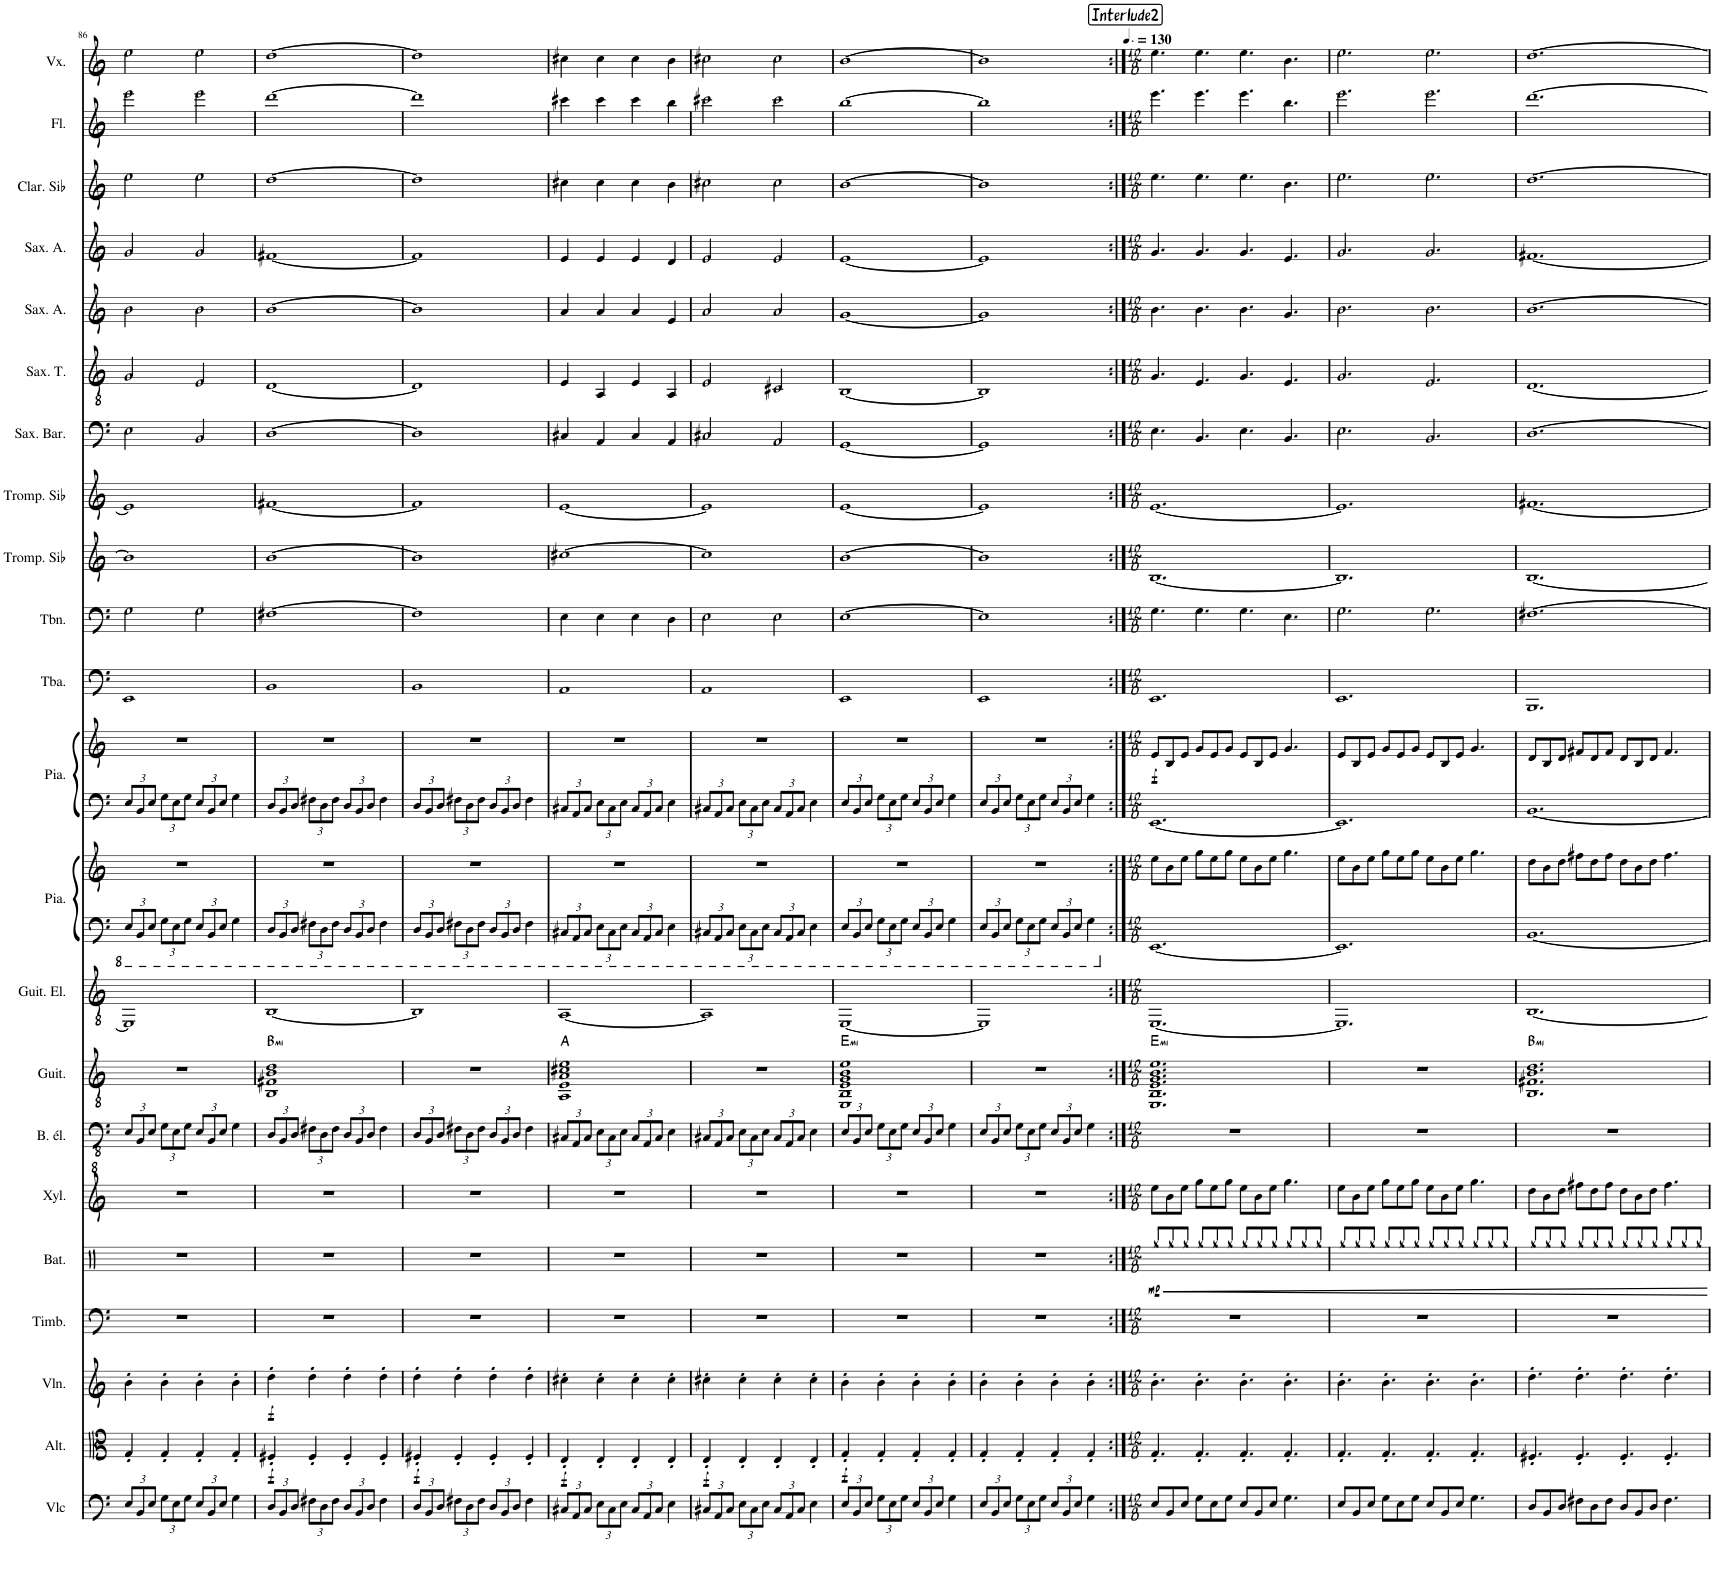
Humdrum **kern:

**kern	**kern	**dynam	**kern	**dynam	**kern	**kern	**dynam	**kern	**kern	**kern	**harte	**kern	**kern	**kern	**kern	**kern	**dynam	**kern	**kern	**kern	**kern	**kern	**kern	**kern	**kern	**kern	**kern	**kern
*part22	*part21	*part21	*part20	*part20	*part19	*part18	*part18	*part17	*part16	*part15	*part15	*part14	*part13	*part13	*part12	*part12	*part12	*part11	*part10	*part9	*part8	*part7	*part6	*part5	*part4	*part3	*part2	*part1
*staff24	*staff23	*staff23	*staff22	*staff22	*staff21	*staff20	*staff20	*staff19	*staff18	*staff17	*	*staff16	*staff15	*staff14	*staff13	*staff12	*staff12/13	*staff11	*staff10	*staff9	*staff8	*staff7	*staff6	*staff5	*staff4	*staff3	*staff2	*staff1
*I"Violoncelle	*I"Alto	*	*I"Violon	*	*I"Timbales	*I"Batterie	*	*I"Xylophone	*I"Basse électrique	*I"Guitare acoustique	*	*I"Guitare électrique	*I"Piano	*	*I"Piano	*	*	*I"Tuba	*I"Trombone	*I"Trompette en Sib	*I"Trompette en Sib	*I"Saxophone Baryton	*I"Saxophone Ténor	*I"Saxophone Alto	*I"Saxophone Alto	*I"Clarinette en Sib	*I"Flûte	*I"Voix
*I'Vlc	*I'Alt.	*	*I'Vln.	*	*I'Timb.	*I'Bat.	*	*I'Xyl.	*I'B. él.	*I'Guit.	*	*I'Guit. El.	*I'Pia.	*	*I'Pia.	*	*	*I'Tba.	*I'Tbn.	*I'Tromp. Sib	*I'Tromp. Sib	*I'Sax. Bar.	*I'Sax. T.	*I'Sax. A.	*I'Sax. A.	*I'Clar. Sib	*I'Fl.	*I'Vx.
!!LO:PB:g=z
*clefF4	*clefC3	*	*clefG2	*	*clefF4	*clefX	*	*clefG^2	*clefFv4	*clefGv2	*	*clefGv2	*clefF4	*clefG2	*clefF4	*clefG2	*	*clefF4	*clefF4	*clefG2	*clefG2	*clefF4	*clefGv2	*clefG2	*clefG2	*clefG2	*clefG2	*clefG2
*	*	*	*	*	*	*	*	*	*	*	*	*	*	*	*	*	*	*	*	*ITrd1c2	*ITrd1c2	*ITrd12c21	*ITrd8c14	*ITrd5c9	*ITrd5c9	*ITrd1c2	*	*
*k[]	*k[]	*	*k[]	*	*k[]	*k[]	*	*k[]	*k[]	*k[]	*	*k[]	*k[]	*k[]	*k[]	*k[]	*	*k[]	*k[]	*k[]	*k[]	*k[]	*k[]	*k[]	*k[]	*k[]	*k[]	*k[]
*M4/4	*M4/4	*	*M4/4	*	*M4/4	*M4/4	*	*M4/4	*M4/4	*M4/4	*	*M4/4	*M4/4	*M4/4	*M4/4	*M4/4	*	*M4/4	*M4/4	*M4/4	*M4/4	*M4/4	*M4/4	*M4/4	*M4/4	*M4/4	*M4/4	*M4/4
*Xbrackettup	*	*	*	*	*	*	*	*	*Xbrackettup	*	*	*	*Xbrackettup	*	*Xbrackettup	*	*	*	*	*	*	*	*	*	*	*	*	*
=86	=86	=86	=86	=86	=86	=86	=86	=86	=86	=86	=86	=86	=86	=86	=86	=86	=86	=86	=86	=86	=86	=86	=86	=86	=86	=86	=86	=86
12E/L	4G'/	.	4b'\	.	1r	1r	.	1r	12EE/L	1r	.	1EE]	12EE/L	1r	12E/L	1r	.	1EE	2G\	1b]	1e]	2E\	2G/	2b\	2g/	2ee\	2eee\	2ee\
12BB/	.	.	.	.	.	.	.	.	12BBB/	.	.	.	12BBB/	.	12BB/	.	.	.	.	.	.	.	.	.	.	.	.	.
12E/J	.	.	.	.	.	.	.	.	12EE/J	.	.	.	12EE/J	.	12E/J	.	.	.	.	.	.	.	.	.	.	.	.	.
12G\L	4G'/	.	4b'\	.	.	.	.	.	12GG\L	.	.	.	12GG\L	.	12G\L	.	.	.	.	.	.	.	.	.	.	.	.	.
12E\	.	.	.	.	.	.	.	.	12EE\	.	.	.	12EE\	.	12E\	.	.	.	.	.	.	.	.	.	.	.	.	.
12G\J	.	.	.	.	.	.	.	.	12GG\J	.	.	.	12GG\J	.	12G\J	.	.	.	.	.	.	.	.	.	.	.	.	.
12E/L	4G'/	.	4b'\	.	.	.	.	.	12EE/L	.	.	.	12EE/L	.	12E/L	.	.	.	2G\	.	.	2BB/	2E/	2b\	2g/	2ee\	2eee\	2ee\
12BB/	.	.	.	.	.	.	.	.	12BBB/	.	.	.	12BBB/	.	12BB/	.	.	.	.	.	.	.	.	.	.	.	.	.
12E/J	.	.	.	.	.	.	.	.	12EE/J	.	.	.	12EE/J	.	12E/J	.	.	.	.	.	.	.	.	.	.	.	.	.
4G\	4G'/	.	4b'\	.	.	.	.	.	4GG\	.	.	.	4GG\	.	4G\	.	.	.	.	.	.	.	.	.	.	.	.	.
=87	=87	=87	=87	=87	=87	=87	=87	=87	=87	=87	=87	=87	=87	=87	=87	=87	=87	=87	=87	=87	=87	=87	=87	=87	=87	=87	=87	=87
!	!	!LO:DY:b	!	!LO:DY:b	!	!	!	!	!	!	!LO:H:kt=mi	!	!	!	!	!	!	!	!	!	!	!	!	!	!	!	!	!
12D/L	4F#X'/	f	4dd'\	f	1r	1r	.	1r	12DD/L	1BB 1F#X 1B 1d	B:min	[1BB	12DD/L	1r	12D/L	1r	.	1BB	[1F#X	[1b	[1f#X	[1D	[1D	[1b	[1f#X	[1dd	[1ddd	[1dd
12BB/	.	.	.	.	.	.	.	.	12BBB/	.	.	.	12BBB/	.	12BB/	.	.	.	.	.	.	.	.	.	.	.	.	.
12D/J	.	.	.	.	.	.	.	.	12DD/J	.	.	.	12DD/J	.	12D/J	.	.	.	.	.	.	.	.	.	.	.	.	.
12F#X\L	4F#'/	.	4dd'\	.	.	.	.	.	12FF#X\L	.	.	.	12FF#X\L	.	12F#X\L	.	.	.	.	.	.	.	.	.	.	.	.	.
12D\	.	.	.	.	.	.	.	.	12DD\	.	.	.	12DD\	.	12D\	.	.	.	.	.	.	.	.	.	.	.	.	.
12F#\J	.	.	.	.	.	.	.	.	12FF#\J	.	.	.	12FF#\J	.	12F#\J	.	.	.	.	.	.	.	.	.	.	.	.	.
12D/L	4F#'/	.	4dd'\	.	.	.	.	.	12DD/L	.	.	.	12DD/L	.	12D/L	.	.	.	.	.	.	.	.	.	.	.	.	.
12BB/	.	.	.	.	.	.	.	.	12BBB/	.	.	.	12BBB/	.	12BB/	.	.	.	.	.	.	.	.	.	.	.	.	.
12D/J	.	.	.	.	.	.	.	.	12DD/J	.	.	.	12DD/J	.	12D/J	.	.	.	.	.	.	.	.	.	.	.	.	.
4F#\	4F#'/	.	4dd'\	.	.	.	.	.	4FF#\	.	.	.	4FF#\	.	4F#\	.	.	.	.	.	.	.	.	.	.	.	.	.
=88	=88	=88	=88	=88	=88	=88	=88	=88	=88	=88	=88	=88	=88	=88	=88	=88	=88	=88	=88	=88	=88	=88	=88	=88	=88	=88	=88	=88
!	!	!LO:DY:b	!	!	!	!	!	!	!	!	!	!	!	!	!	!	!	!	!	!	!	!	!	!	!	!	!	!
12D/L	4F#X'/	f	4dd'\	.	1r	1r	.	1r	12DD/L	1r	.	1BB]	12DD/L	1r	12D/L	1r	.	1BB	1F#]	1b]	1f#]	1D]	1D]	1b]	1f#]	1dd]	1ddd]	1dd]
12BB/	.	.	.	.	.	.	.	.	12BBB/	.	.	.	12BBB/	.	12BB/	.	.	.	.	.	.	.	.	.	.	.	.	.
12D/J	.	.	.	.	.	.	.	.	12DD/J	.	.	.	12DD/J	.	12D/J	.	.	.	.	.	.	.	.	.	.	.	.	.
12F#X\L	4F#'/	.	4dd'\	.	.	.	.	.	12FF#X\L	.	.	.	12FF#X\L	.	12F#X\L	.	.	.	.	.	.	.	.	.	.	.	.	.
12D\	.	.	.	.	.	.	.	.	12DD\	.	.	.	12DD\	.	12D\	.	.	.	.	.	.	.	.	.	.	.	.	.
12F#\J	.	.	.	.	.	.	.	.	12FF#\J	.	.	.	12FF#\J	.	12F#\J	.	.	.	.	.	.	.	.	.	.	.	.	.
12D/L	4F#'/	.	4dd'\	.	.	.	.	.	12DD/L	.	.	.	12DD/L	.	12D/L	.	.	.	.	.	.	.	.	.	.	.	.	.
12BB/	.	.	.	.	.	.	.	.	12BBB/	.	.	.	12BBB/	.	12BB/	.	.	.	.	.	.	.	.	.	.	.	.	.
12D/J	.	.	.	.	.	.	.	.	12DD/J	.	.	.	12DD/J	.	12D/J	.	.	.	.	.	.	.	.	.	.	.	.	.
4F#\	4F#'/	.	4dd'\	.	.	.	.	.	4FF#\	.	.	.	4FF#\	.	4F#\	.	.	.	.	.	.	.	.	.	.	.	.	.
=89	=89	=89	=89	=89	=89	=89	=89	=89	=89	=89	=89	=89	=89	=89	=89	=89	=89	=89	=89	=89	=89	=89	=89	=89	=89	=89	=89	=89
!	!	!LO:DY:b	!	!	!	!	!	!	!	!	!	!	!	!	!	!	!	!	!	!	!	!	!	!	!	!	!	!
12C#X/L	4E'/	f	4cc#X'\	.	1r	1r	.	1r	12CC#X/L	1AA 1E 1A 1c#X 1e	A:maj	[1AA	12CC#X/L	1r	12C#X/L	1r	.	1AA	4E\	[1cc#X	[1e	4C#X/	4E/	4a/	4e/	4cc#X\	4ccc#X\	4cc#X\
12AA/	.	.	.	.	.	.	.	.	12AAA/	.	.	.	12AAA/	.	12AA/	.	.	.	.	.	.	.	.	.	.	.	.	.
12C#/J	.	.	.	.	.	.	.	.	12CC#/J	.	.	.	12CC#/J	.	12C#/J	.	.	.	.	.	.	.	.	.	.	.	.	.
12E\L	4E'/	.	4cc#'\	.	.	.	.	.	12EE\L	.	.	.	12EE\L	.	12E\L	.	.	.	4E\	.	.	4AA/	4AA/	4a/	4e/	4cc#\	4ccc#\	4cc#\
12C#\	.	.	.	.	.	.	.	.	12CC#\	.	.	.	12CC#\	.	12C#\	.	.	.	.	.	.	.	.	.	.	.	.	.
12E\J	.	.	.	.	.	.	.	.	12EE\J	.	.	.	12EE\J	.	12E\J	.	.	.	.	.	.	.	.	.	.	.	.	.
12C#/L	4E'/	.	4cc#'\	.	.	.	.	.	12CC#/L	.	.	.	12CC#/L	.	12C#/L	.	.	.	4E\	.	.	4C#/	4E/	4a/	4e/	4cc#\	4ccc#\	4cc#\
12AA/	.	.	.	.	.	.	.	.	12AAA/	.	.	.	12AAA/	.	12AA/	.	.	.	.	.	.	.	.	.	.	.	.	.
12C#/J	.	.	.	.	.	.	.	.	12CC#/J	.	.	.	12CC#/J	.	12C#/J	.	.	.	.	.	.	.	.	.	.	.	.	.
4E\	4E'/	.	4cc#'\	.	.	.	.	.	4EE\	.	.	.	4EE\	.	4E\	.	.	.	4D\	.	.	4AA/	4AA/	4e/	4d/	4b\	4bb\	4b\
=90	=90	=90	=90	=90	=90	=90	=90	=90	=90	=90	=90	=90	=90	=90	=90	=90	=90	=90	=90	=90	=90	=90	=90	=90	=90	=90	=90	=90
!	!	!LO:DY:b	!	!	!	!	!	!	!	!	!	!	!	!	!	!	!	!	!	!	!	!	!	!	!	!	!	!
12C#X/L	4E'/	f	4cc#X'\	.	1r	1r	.	1r	12CC#X/L	1r	.	1AA]	12CC#X/L	1r	12C#X/L	1r	.	1AA	2E\	1cc#]	1e]	2C#X/	2E/	2a/	2e/	2cc#X\	2ccc#X\	2cc#X\
12AA/	.	.	.	.	.	.	.	.	12AAA/	.	.	.	12AAA/	.	12AA/	.	.	.	.	.	.	.	.	.	.	.	.	.
12C#/J	.	.	.	.	.	.	.	.	12CC#/J	.	.	.	12CC#/J	.	12C#/J	.	.	.	.	.	.	.	.	.	.	.	.	.
12E\L	4E'/	.	4cc#'\	.	.	.	.	.	12EE\L	.	.	.	12EE\L	.	12E\L	.	.	.	.	.	.	.	.	.	.	.	.	.
12C#\	.	.	.	.	.	.	.	.	12CC#\	.	.	.	12CC#\	.	12C#\	.	.	.	.	.	.	.	.	.	.	.	.	.
12E\J	.	.	.	.	.	.	.	.	12EE\J	.	.	.	12EE\J	.	12E\J	.	.	.	.	.	.	.	.	.	.	.	.	.
12C#/L	4E'/	.	4cc#'\	.	.	.	.	.	12CC#/L	.	.	.	12CC#/L	.	12C#/L	.	.	.	2E\	.	.	2AA/	2C#X/	2a/	2e/	2cc#\	2ccc#\	2cc#\
12AA/	.	.	.	.	.	.	.	.	12AAA/	.	.	.	12AAA/	.	12AA/	.	.	.	.	.	.	.	.	.	.	.	.	.
12C#/J	.	.	.	.	.	.	.	.	12CC#/J	.	.	.	12CC#/J	.	12C#/J	.	.	.	.	.	.	.	.	.	.	.	.	.
4E\	4E'/	.	4cc#'\	.	.	.	.	.	4EE\	.	.	.	4EE\	.	4E\	.	.	.	.	.	.	.	.	.	.	.	.	.
=91	=91	=91	=91	=91	=91	=91	=91	=91	=91	=91	=91	=91	=91	=91	=91	=91	=91	=91	=91	=91	=91	=91	=91	=91	=91	=91	=91	=91
!	!	!LO:DY:b	!	!	!	!	!	!	!	!	!LO:H:kt=mi	!	!	!	!	!	!	!	!	!	!	!	!	!	!	!	!	!
12E/L	4G'/	f	4b'\	.	1r	1r	.	1r	12EE/L	1EE 1BB 1E 1G 1B 1e	E:min	[1EE	12EE/L	1r	12E/L	1r	.	1EE	[1E	[1b	[1e	[1GG	[1BB	[1g	[1e	[1b	[1bb	[1b
12BB/	.	.	.	.	.	.	.	.	12BBB/	.	.	.	12BBB/	.	12BB/	.	.	.	.	.	.	.	.	.	.	.	.	.
12E/J	.	.	.	.	.	.	.	.	12EE/J	.	.	.	12EE/J	.	12E/J	.	.	.	.	.	.	.	.	.	.	.	.	.
12G\L	4G'/	.	4b'\	.	.	.	.	.	12GG\L	.	.	.	12GG\L	.	12G\L	.	.	.	.	.	.	.	.	.	.	.	.	.
12E\	.	.	.	.	.	.	.	.	12EE\	.	.	.	12EE\	.	12E\	.	.	.	.	.	.	.	.	.	.	.	.	.
12G\J	.	.	.	.	.	.	.	.	12GG\J	.	.	.	12GG\J	.	12G\J	.	.	.	.	.	.	.	.	.	.	.	.	.
12E/L	4G'/	.	4b'\	.	.	.	.	.	12EE/L	.	.	.	12EE/L	.	12E/L	.	.	.	.	.	.	.	.	.	.	.	.	.
12BB/	.	.	.	.	.	.	.	.	12BBB/	.	.	.	12BBB/	.	12BB/	.	.	.	.	.	.	.	.	.	.	.	.	.
12E/J	.	.	.	.	.	.	.	.	12EE/J	.	.	.	12EE/J	.	12E/J	.	.	.	.	.	.	.	.	.	.	.	.	.
4G\	4G'/	.	4b'\	.	.	.	.	.	4GG\	.	.	.	4GG\	.	4G\	.	.	.	.	.	.	.	.	.	.	.	.	.
=92	=92	=92	=92	=92	=92	=92	=92	=92	=92	=92	=92	=92	=92	=92	=92	=92	=92	=92	=92	=92	=92	=92	=92	=92	=92	=92	=92	=92
12E/L	4G'/	.	4b'\	.	1r	1r	.	1r	12EE/L	1r	.	1EE]	12EE/L	1r	12E/L	1r	.	1EE	1E]	1b]	1e]	1GG]	1BB]	1g]	1e]	1b]	1bb]	1b]
12BB/	.	.	.	.	.	.	.	.	12BBB/	.	.	.	12BBB/	.	12BB/	.	.	.	.	.	.	.	.	.	.	.	.	.
12E/J	.	.	.	.	.	.	.	.	12EE/J	.	.	.	12EE/J	.	12E/J	.	.	.	.	.	.	.	.	.	.	.	.	.
12G\L	4G'/	.	4b'\	.	.	.	.	.	12GG\L	.	.	.	12GG\L	.	12G\L	.	.	.	.	.	.	.	.	.	.	.	.	.
12E\	.	.	.	.	.	.	.	.	12EE\	.	.	.	12EE\	.	12E\	.	.	.	.	.	.	.	.	.	.	.	.	.
12G\J	.	.	.	.	.	.	.	.	12GG\J	.	.	.	12GG\J	.	12G\J	.	.	.	.	.	.	.	.	.	.	.	.	.
12E/L	4G'/	.	4b'\	.	.	.	.	.	12EE/L	.	.	.	12EE/L	.	12E/L	.	.	.	.	.	.	.	.	.	.	.	.	.
12BB/	.	.	.	.	.	.	.	.	12BBB/	.	.	.	12BBB/	.	12BB/	.	.	.	.	.	.	.	.	.	.	.	.	.
12E/J	.	.	.	.	.	.	.	.	12EE/J	.	.	.	12EE/J	.	12E/J	.	.	.	.	.	.	.	.	.	.	.	.	.
4G\	4G'/	.	4b'\	.	.	.	.	.	4GG\	.	.	.	4GG\	.	4G\	.	.	.	.	.	.	.	.	.	.	.	.	.
=93:|!	=93:|!	=93:|!	=93:|!	=93:|!	=93:|!	=93:|!	=93:|!	=93:|!	=93:|!	=93:|!	=93:|!	=93:|!	=93:|!	=93:|!	=93:|!	=93:|!	=93:|!	=93:|!	=93:|!	=93:|!	=93:|!	=93:|!	=93:|!	=93:|!	=93:|!	=93:|!	=93:|!	=93:|!
!!LO:REH:place=s1:a:B:cj:fs=14:t=Interlude2
*M12/8	*M12/8	*	*M12/8	*	*M12/8	*M12/8	*	*M12/8	*M12/8	*M12/8	*	*M12/8	*M12/8	*M12/8	*M12/8	*M12/8	*	*M12/8	*M12/8	*M12/8	*M12/8	*M12/8	*M12/8	*M12/8	*M12/8	*M12/8	*M12/8	*M12/8
*	*	*	*	*	*	*	*	*	*	*	*	*	*	*	*	*	*	*	*	*	*	*	*	*	*	*	*	*MM195
!	!	!	!	!	!	!	!LO:DY:b	!	!	!	!LO:H:kt=mi	!	!	!	!	!	!LO:DY:b	!	!	!	!	!	!	!	!	!	!	!
8E/L	4.G'/	.	4.b'\	.	1.r	8Rgg/L	mp	8eee\L	1.r	1.EE 1.BB 1.E 1.G 1.B 1.e	E:min	[1.EE	[1.EE	8ee\L	[1.EE	8e/L	f	1.EE	4.G\	[1.B	[1.e	4.E\	4.G/	4.b\	4.g/	4.ee\	4.eee\	4.ee\
8BB/	.	.	.	.	.	8Rgg/	.	8bb\	.	.	.	.	.	8b\	.	8B/	.	.	.	.	.	.	.	.	.	.	.	.
8E/J	.	.	.	.	.	8Rgg/J	.	8eee\J	.	.	.	.	.	8ee\J	.	8e/J	.	.	.	.	.	.	.	.	.	.	.	.
8G\L	4.G'/	.	4.b'\	.	.	8Rgg/L	.	8ggg\L	.	.	.	.	.	8gg\L	.	8g/L	.	.	4.G\	.	.	4.BB/	4.E/	4.b\	4.g/	4.ee\	4.eee\	4.ee\
8E\	.	.	.	.	.	8Rgg/	.	8eee\	.	.	.	.	.	8ee\	.	8e/	.	.	.	.	.	.	.	.	.	.	.	.
8G\J	.	.	.	.	.	8Rgg/J	.	8ggg\J	.	.	.	.	.	8gg\J	.	8g/J	.	.	.	.	.	.	.	.	.	.	.	.
8E/L	4.G'/	.	4.b'\	.	.	8Rgg/L	.	8eee\L	.	.	.	.	.	8ee\L	.	8e/L	.	.	4.G\	.	.	4.E\	4.G/	4.b\	4.g/	4.ee\	4.eee\	4.ee\
8BB/	.	.	.	.	.	8Rgg/	.	8bb\	.	.	.	.	.	8b\	.	8B/	.	.	.	.	.	.	.	.	.	.	.	.
8E/J	.	.	.	.	.	8Rgg/J	.	8eee\J	.	.	.	.	.	8ee\J	.	8e/J	.	.	.	.	.	.	.	.	.	.	.	.
4.G\	4.G'/	.	4.b'\	.	.	8Rgg/L	.	4.ggg\	.	.	.	.	.	4.gg\	.	4.g/	.	.	4.E\	.	.	4.BB/	4.E/	4.g/	4.e/	4.b\	4.bb\	4.b\
.	.	.	.	.	.	8Rgg/	.	.	.	.	.	.	.	.	.	.	.	.	.	.	.	.	.	.	.	.	.	.
.	.	.	.	.	.	8Rgg/J	.	.	.	.	.	.	.	.	.	.	.	.	.	.	.	.	.	.	.	.	.	.
=94	=94	=94	=94	=94	=94	=94	=94	=94	=94	=94	=94	=94	=94	=94	=94	=94	=94	=94	=94	=94	=94	=94	=94	=94	=94	=94	=94	=94
8E/L	4.G'/	.	4.b'\	.	1.r	8Rgg/L	.	8eee\L	1.r	1.r	.	1.EE]	1.EE]	8ee\L	1.EE]	8e/L	.	1.EE	2.G\	1.B]	1.e]	2.E\	2.G/	2.b\	2.g/	2.ee\	2.eee\	2.ee\
8BB/	.	.	.	.	.	8Rgg/	.	8bb\	.	.	.	.	.	8b\	.	8B/	.	.	.	.	.	.	.	.	.	.	.	.
8E/J	.	.	.	.	.	8Rgg/J	.	8eee\J	.	.	.	.	.	8ee\J	.	8e/J	.	.	.	.	.	.	.	.	.	.	.	.
8G\L	4.G'/	.	4.b'\	.	.	8Rgg/L	.	8ggg\L	.	.	.	.	.	8gg\L	.	8g/L	.	.	.	.	.	.	.	.	.	.	.	.
8E\	.	.	.	.	.	8Rgg/	.	8eee\	.	.	.	.	.	8ee\	.	8e/	.	.	.	.	.	.	.	.	.	.	.	.
8G\J	.	.	.	.	.	8Rgg/J	.	8ggg\J	.	.	.	.	.	8gg\J	.	8g/J	.	.	.	.	.	.	.	.	.	.	.	.
8E/L	4.G'/	.	4.b'\	.	.	8Rgg/L	.	8eee\L	.	.	.	.	.	8ee\L	.	8e/L	.	.	2.G\	.	.	2.BB/	2.E/	2.b\	2.g/	2.ee\	2.eee\	2.ee\
8BB/	.	.	.	.	.	8Rgg/	.	8bb\	.	.	.	.	.	8b\	.	8B/	.	.	.	.	.	.	.	.	.	.	.	.
8E/J	.	.	.	.	.	8Rgg/J	.	8eee\J	.	.	.	.	.	8ee\J	.	8e/J	.	.	.	.	.	.	.	.	.	.	.	.
4.G\	4.G'/	.	4.b'\	.	.	8Rgg/L	.	4.ggg\	.	.	.	.	.	4.gg\	.	4.g/	.	.	.	.	.	.	.	.	.	.	.	.
.	.	.	.	.	.	8Rgg/	.	.	.	.	.	.	.	.	.	.	.	.	.	.	.	.	.	.	.	.	.	.
.	.	.	.	.	.	8Rgg/J	.	.	.	.	.	.	.	.	.	.	.	.	.	.	.	.	.	.	.	.	.	.
=95	=95	=95	=95	=95	=95	=95	=95	=95	=95	=95	=95	=95	=95	=95	=95	=95	=95	=95	=95	=95	=95	=95	=95	=95	=95	=95	=95	=95
!	!	!	!	!	!	!	!	!	!	!	!LO:H:kt=mi	!	!	!	!	!	!	!	!	!	!	!	!	!	!	!	!	!
8D/L	4.F#X'/	.	4.dd'\	.	1.r	8Rgg/L	.	8ddd\L	1.r	1.BB 1.F#X 1.B 1.d	B:min	[1.BB	[1.BB	8dd\L	[1.BB	8d/L	.	1.BBB	[1.F#X	[1.B	[1.f#X	[1.D	[1.D	[1.b	[1.f#X	[1.dd	[1.ddd	[1.dd
8BB/	.	.	.	.	.	8Rgg/	.	8bb\	.	.	.	.	.	8b\	.	8B/	.	.	.	.	.	.	.	.	.	.	.	.
8D/J	.	.	.	.	.	8Rgg/J	.	8ddd\J	.	.	.	.	.	8dd\J	.	8d/J	.	.	.	.	.	.	.	.	.	.	.	.
8F#X\L	4.F#'/	.	4.dd'\	.	.	8Rgg/L	.	8fff#X\L	.	.	.	.	.	8ff#X\L	.	8f#X/L	.	.	.	.	.	.	.	.	.	.	.	.
8D\	.	.	.	.	.	8Rgg/	.	8ddd\	.	.	.	.	.	8dd\	.	8d/	.	.	.	.	.	.	.	.	.	.	.	.
8F#\J	.	.	.	.	.	8Rgg/J	.	8fff#\J	.	.	.	.	.	8ff#\J	.	8f#/J	.	.	.	.	.	.	.	.	.	.	.	.
8D/L	4.F#'/	.	4.dd'\	.	.	8Rgg/L	.	8ddd\L	.	.	.	.	.	8dd\L	.	8d/L	.	.	.	.	.	.	.	.	.	.	.	.
8BB/	.	.	.	.	.	8Rgg/	.	8bb\	.	.	.	.	.	8b\	.	8B/	.	.	.	.	.	.	.	.	.	.	.	.
8D/J	.	.	.	.	.	8Rgg/J	.	8ddd\J	.	.	.	.	.	8dd\J	.	8d/J	.	.	.	.	.	.	.	.	.	.	.	.
4.F#\	4.F#'/	.	4.dd'\	.	.	8Rgg/L	.	4.fff#\	.	.	.	.	.	4.ff#\	.	4.f#/	.	.	.	.	.	.	.	.	.	.	.	.
.	.	.	.	.	.	8Rgg/	.	.	.	.	.	.	.	.	.	.	.	.	.	.	.	.	.	.	.	.	.	.
.	.	.	.	.	.	8Rgg/J	.	.	.	.	.	.	.	.	.	.	.	.	.	.	.	.	.	.	.	.	.	.
=	=	=	=	=	=	=	=	=	=	=	=	=	=	=	=	=	=	=	=	=	=	=	=	=	=	=	=	=
*-	*-	*-	*-	*-	*-	*-	*-	*-	*-	*-	*-	*-	*-	*-	*-	*-	*-	*-	*-	*-	*-	*-	*-	*-	*-	*-	*-	*-
